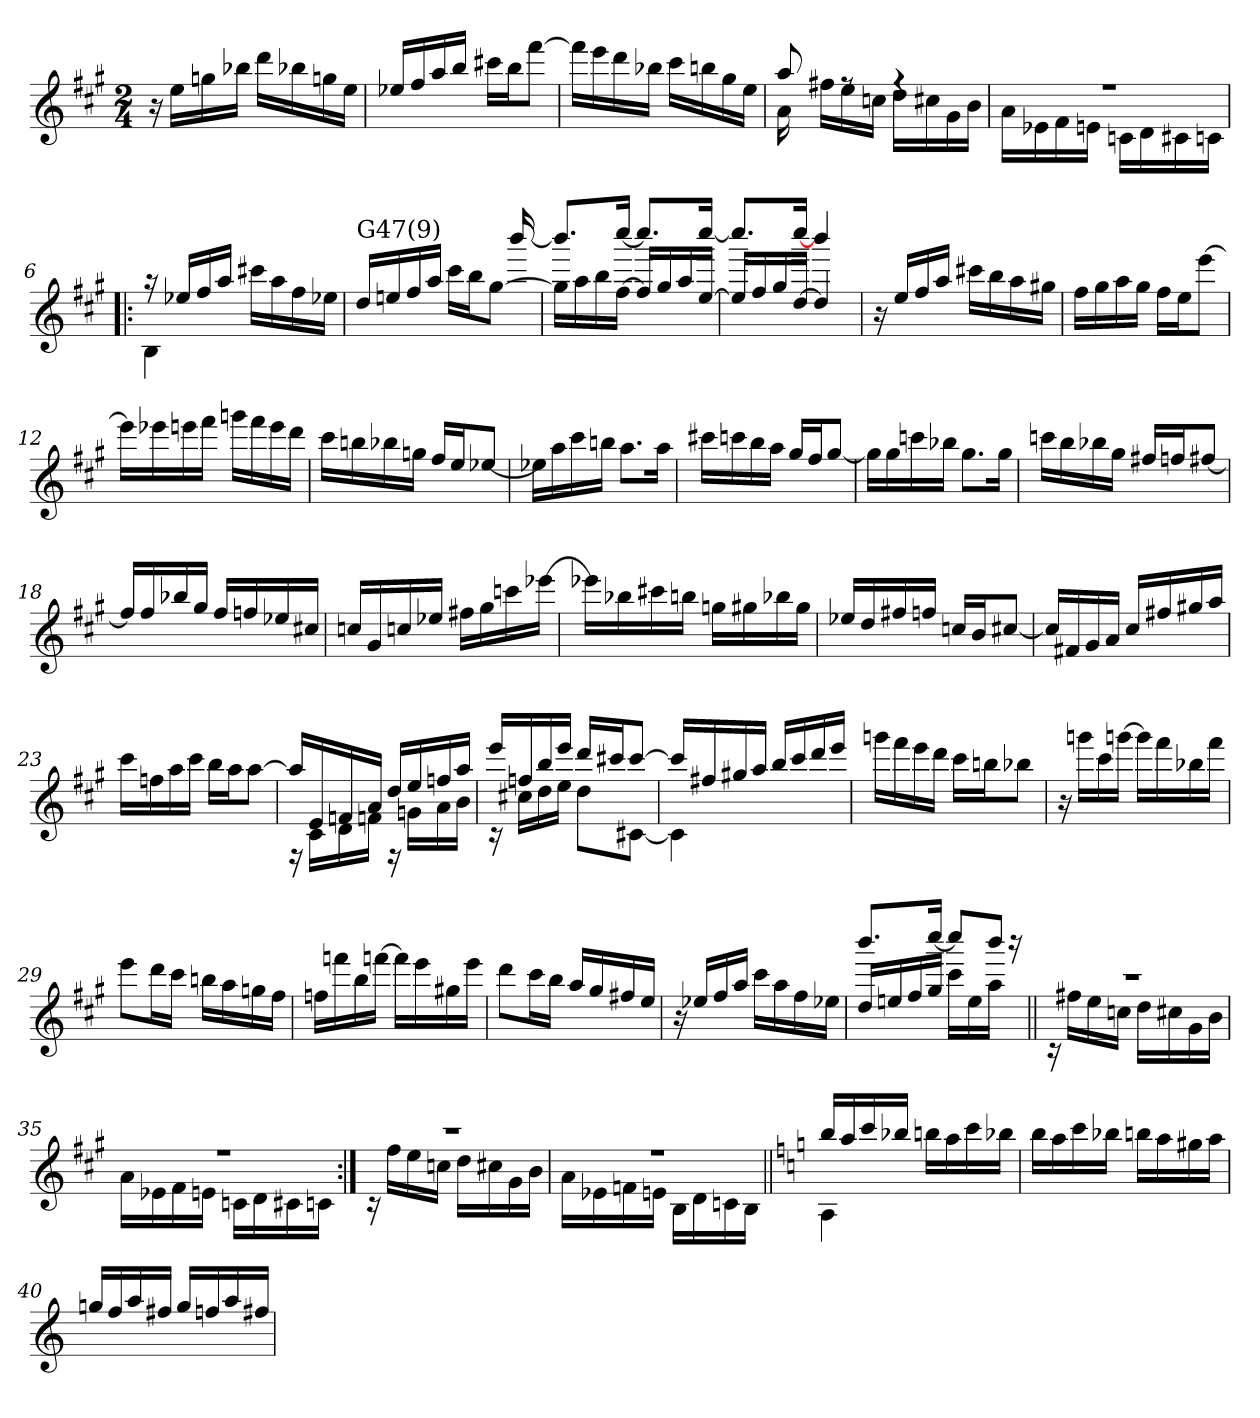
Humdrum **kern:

**kern
*part1
*staff1
*clefG2
*k[f#c#g#]
*A:
*M2/4
=1
16r
16ee\LL
16ggn\
16bb-X\JJ
16ddd\LL
16bb-X\
16ggn\
16ee\JJ
=2
16ee-X/LL
16ff#/
16aa/
16bb/JJ
16ccc#X\LL
16bb\J
[>8fff#\J
=3
16fff#\LL]
16eee\
16ddd\
16bb-X\JJ
16ccc#\LL
16bbn\
16gg#\
16ee\JJ
=4
*^
8aa/	16a\
.	16ff#X\LL
8rff	16ee\
.	16ccn\JJ
4ree	16dd\LL
.	16cc#X\
.	16g#\
.	16b\JJ
!!LO:LB:g=z	!!
=5	=5
2r	16a\LL
.	16e-X\
.	16f#\
.	16en\JJ
.	16cn\LL
.	16d\
.	16c#X\
.	16cn\JJ
=6!|:	=6!|:
16r	4B\
16ee-X/LL	.
16ff#/	.
16aa/JJ	.
16ccc#X\LL	4ryy
16aa\	.
16ff#\	.
16ee-X\JJ	.
=7	=7
!LO:TX:a:t=G47(9)	!
16dd/LL	4..ryy
16een/	.
16ff#/	.
16aa/JJ	.
16ccc#\LL	.
16bb\J	.
[>8gg#\J	.
.	[>16bbb/
=8	=8
16gg#\LL]	8.bbb/L]
16aa\	.
16bb\	.
[>16ff#\JJ	[>16cccc#/Jk
16ff#/LL]	8.cccc#/L]
16gg#/	.
16aa/	.
[<16ee/JJ	[>16cccc#/Jk
=9	=9
16ee/LL]	8.cccc#/L]
16ff#/	.
16gg#/	.
[<16dd/JJ	[>16cccc#/Jk
4dd/]	4bbb/
*v	*v
!!LO:LB:g=z
=10
16r
16ee/LL
16ff#/
16aa/JJ
16ccc#X\LL
16bb\
16aa\
16gg#X\JJ
=11
16ff#\LL
16gg#\
16aa\
16gg#\JJ
16ff#\LL
16ee\J
[>8eee\J
=12
16eee\LL]
16eee-X\
16eeen\
16fff#\JJ
16gggn\LL
16fff#\
16eee\
16ddd\JJ
=13
16ccc#\LL
16bbn\
16bb-X\
16ggn\JJ
16ff#/LL
16ee/J
[<8ee-X/J
=14
16ee-X\LL]
16aa\
16ccc#\
16bbn\JJ
8.aa\L
16aa\Jk
!!LO:LB:g=z
=15
16ccc#X\LL
16cccn\
16bb\
16aa\JJ
16gg#/LL
16ff#/J
[>8gg#/J
=16
16gg#\LL]
16gg#\
16cccn\
16bb-X\JJ
8.gg#\L
16gg#\Jk
=17
16cccn\LL
16bb\
16bb-X\
16gg#\JJ
16ff#X/LL
16ffn/J
[<8ff#X/J
=18
16ff#/LL]
16ff#/
16bb-X/
16gg#/JJ
16ff#/LL
16ffn/
16ee-X/
16cc#X/JJ
=19
16ccn/LL
16g#/
16ccn/
16ee-X/JJ
16ff#X\LL
16gg#\
16cccn\
[>16eee-X\JJ
!!LO:LB:g=z
=20
16eee-X\LL]
16bb-X\
16ccc#X\
16bbn\JJ
16ggn\LL
16gg#X\
16bb-X\
16gg#\JJ
=21
16ee-X/LL
16dd/
16ff#X/
16ffn/JJ
16ccn/LL
16b/J
[<8cc#X/J
=22
16cc#/LL]
16f#X/
16g#/
16a/JJ
16cc#/LL
16ff#X/
16gg#X/
16aa/JJ
=23
16ccc#\LL
16ffn\
16aa\
16ccc#\JJ
16bb\LL
16aa\J
[8aa\J
=24
*^
16aa/LL]	16rE
16e/	16c#\LL
16fn/	16d\
16a/JJ	16fn\JJ
16dd/LL	16rF
16ee/	16gn\LL
16ffn/	16a\
16aa/JJ	16b\JJ
!!LO:LB:g=z	!!
=25	=25
16eee/LL	16rc
16ffn/	16cc#X\LL
16bb/	16dd\
16eee/JJ	16ee\JJ
16ddd/LL	8dd\L
16ccc#X/J	.
[>8ccc#/J	[<8c#X\J
=26	=26
16ccc#/LL]	4c#\]
16ff#X/	.
16gg#X/	.
16aa/JJ	.
16bb/LL	4ryy
16ccc#/	.
16ddd/	.
16eee/JJ	.
*v	*v
=27
16gggn\LL
16fff#\
16eee\
16ddd\JJ
16ccc#\LL
16bbn\J
8bb-X\J
=28
16r
16gggn\LL
16ccc#\
[>16gggn\JJ
16ggg\LL]
16fff#\
16bb-X\
16fff#\JJ
=29
8eee\L
16ddd\L
16ccc#\JJ
16bbn\LL
16aa\
16ggn\
16ff#\JJ
!!LO:LB:g=z
=30
16ffn\LL
16fffn\
16bb\
[>16fffn\JJ
16fffn\LL]
16eee\
16gg#X\
16eee\JJ
=31
8ddd\L
16ccc#\L
16bb\JJ
16aa/LL
16gg#/
16ff#X/
16ee/JJ
=32
16r
16ee-X/LL
16ff#/
16aa/JJ
16ccc#\LL
16aa\
16ff#\
16ee-X\JJ
=33
*^
16dd/LL	8.bbb/L
16een/	.
16ff#/	.
16gg#/JJ	[>16cccc#/Jk
16ccc#\LL	8cccc#/L]
16ee\	.
16aa\JJ	8bbb/J
16r	.
!!LO:LB:g=z	!!
=34||	=34||
2r	16rc
.	16ff#X\LL
.	16ee\
.	16ccn\JJ
.	16dd\LL
.	16cc#X\
.	16g#\
.	16b\JJ
=35	=35
2r	16a\LL
.	16e-X\
.	16f#\
.	16en\JJ
.	16cn\LL
.	16d\
.	16c#X\
.	16cn\JJ
=36:|!	=36:|!
2r	16rc
.	16ff#\LL
.	16ee\
.	16ccn\JJ
.	16dd\LL
.	16cc#X\
.	16g#\
.	16b\JJ
=37	=37
2r	16a\LL
.	16e-X\
.	16fn\
.	16en\JJ
.	16B\LL
.	16d\
.	16cn\
.	16B\JJ
!!LO:PB:g=z	!!
=38||	=38||
*k[]	*
*C:	*
16bb/LL	4A\
16aa/	.
16ccc/	.
16bb-X/JJ	.
16bbn\LL	4ryy
16aa\	.
16ccc\	.
16bb-X\JJ	.
*v	*v
=39
16bb\LL
16aa\
16ccc\
16bb-X\JJ
16bbn\LL
16aa\
16gg#X\
16aa\JJ
=40
16ggn/LL
16ff/
16aa/
16ff#X/JJ
16gg/LL
16ffn/
16aa/
16ff#X/JJ
=
*-
